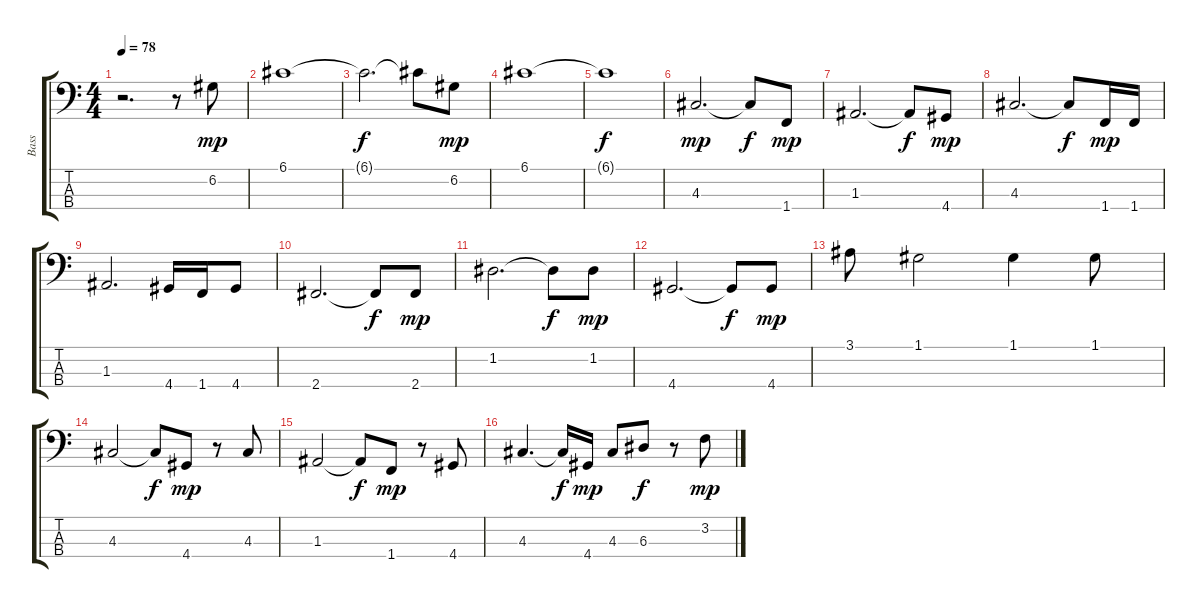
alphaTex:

\track ("Bass" "Bass") {instrument electricbassfinger}
\staff {score tabs}
\tuning (G2 D2 A1 E1) {hide}
\ts (4 4)
\tempo 78
\clef f4
\ks c
r.2{d dy mp instrument electricbassfinger} r.8 6.2.8{balance 8} |
6.1.1 |
6.1{t}.2{d dy f} 6.1{t}.8 6.2.8{dy mp} |
6.1.1 |
6.1{t}.1{dy f} |
4.3.2{d dy mp} 4.3{t}.8{dy f} 1.4.8{dy mp} |
1.3.2{d} 1.3{t}.8{dy f} 4.4.8{dy mp} |
4.3.2{d} 4.3{t}.8{dy f} 1.4.16{dy mp} 1.4.16 |
1.3.2{d} 4.4.16 1.4.16 4.4.8 |
2.4.2{d} 2.4{t}.8{dy f} 2.4.8{dy mp} |
1.2.2{d} 1.2{t}.8{dy f} 1.2.8{dy mp} |
4.4.2{d} 4.4{t}.8{dy f} 4.4.8{dy mp} |
3.1.8 1.1.2 1.1.4 1.1.8 |
4.3.2 4.3{t}.8{dy f} 4.4.8{dy mp} r.8 4.3.8 |
1.3.2 1.3{t}.8{dy f} 1.4.8{dy mp} r.8 4.4.8 |
4.3.4{d} 4.3{t}.16{dy f} 4.4.16{dy mp} 4.3.8 6.3.8{dy f} r.8 3.2.8{dy mp}
